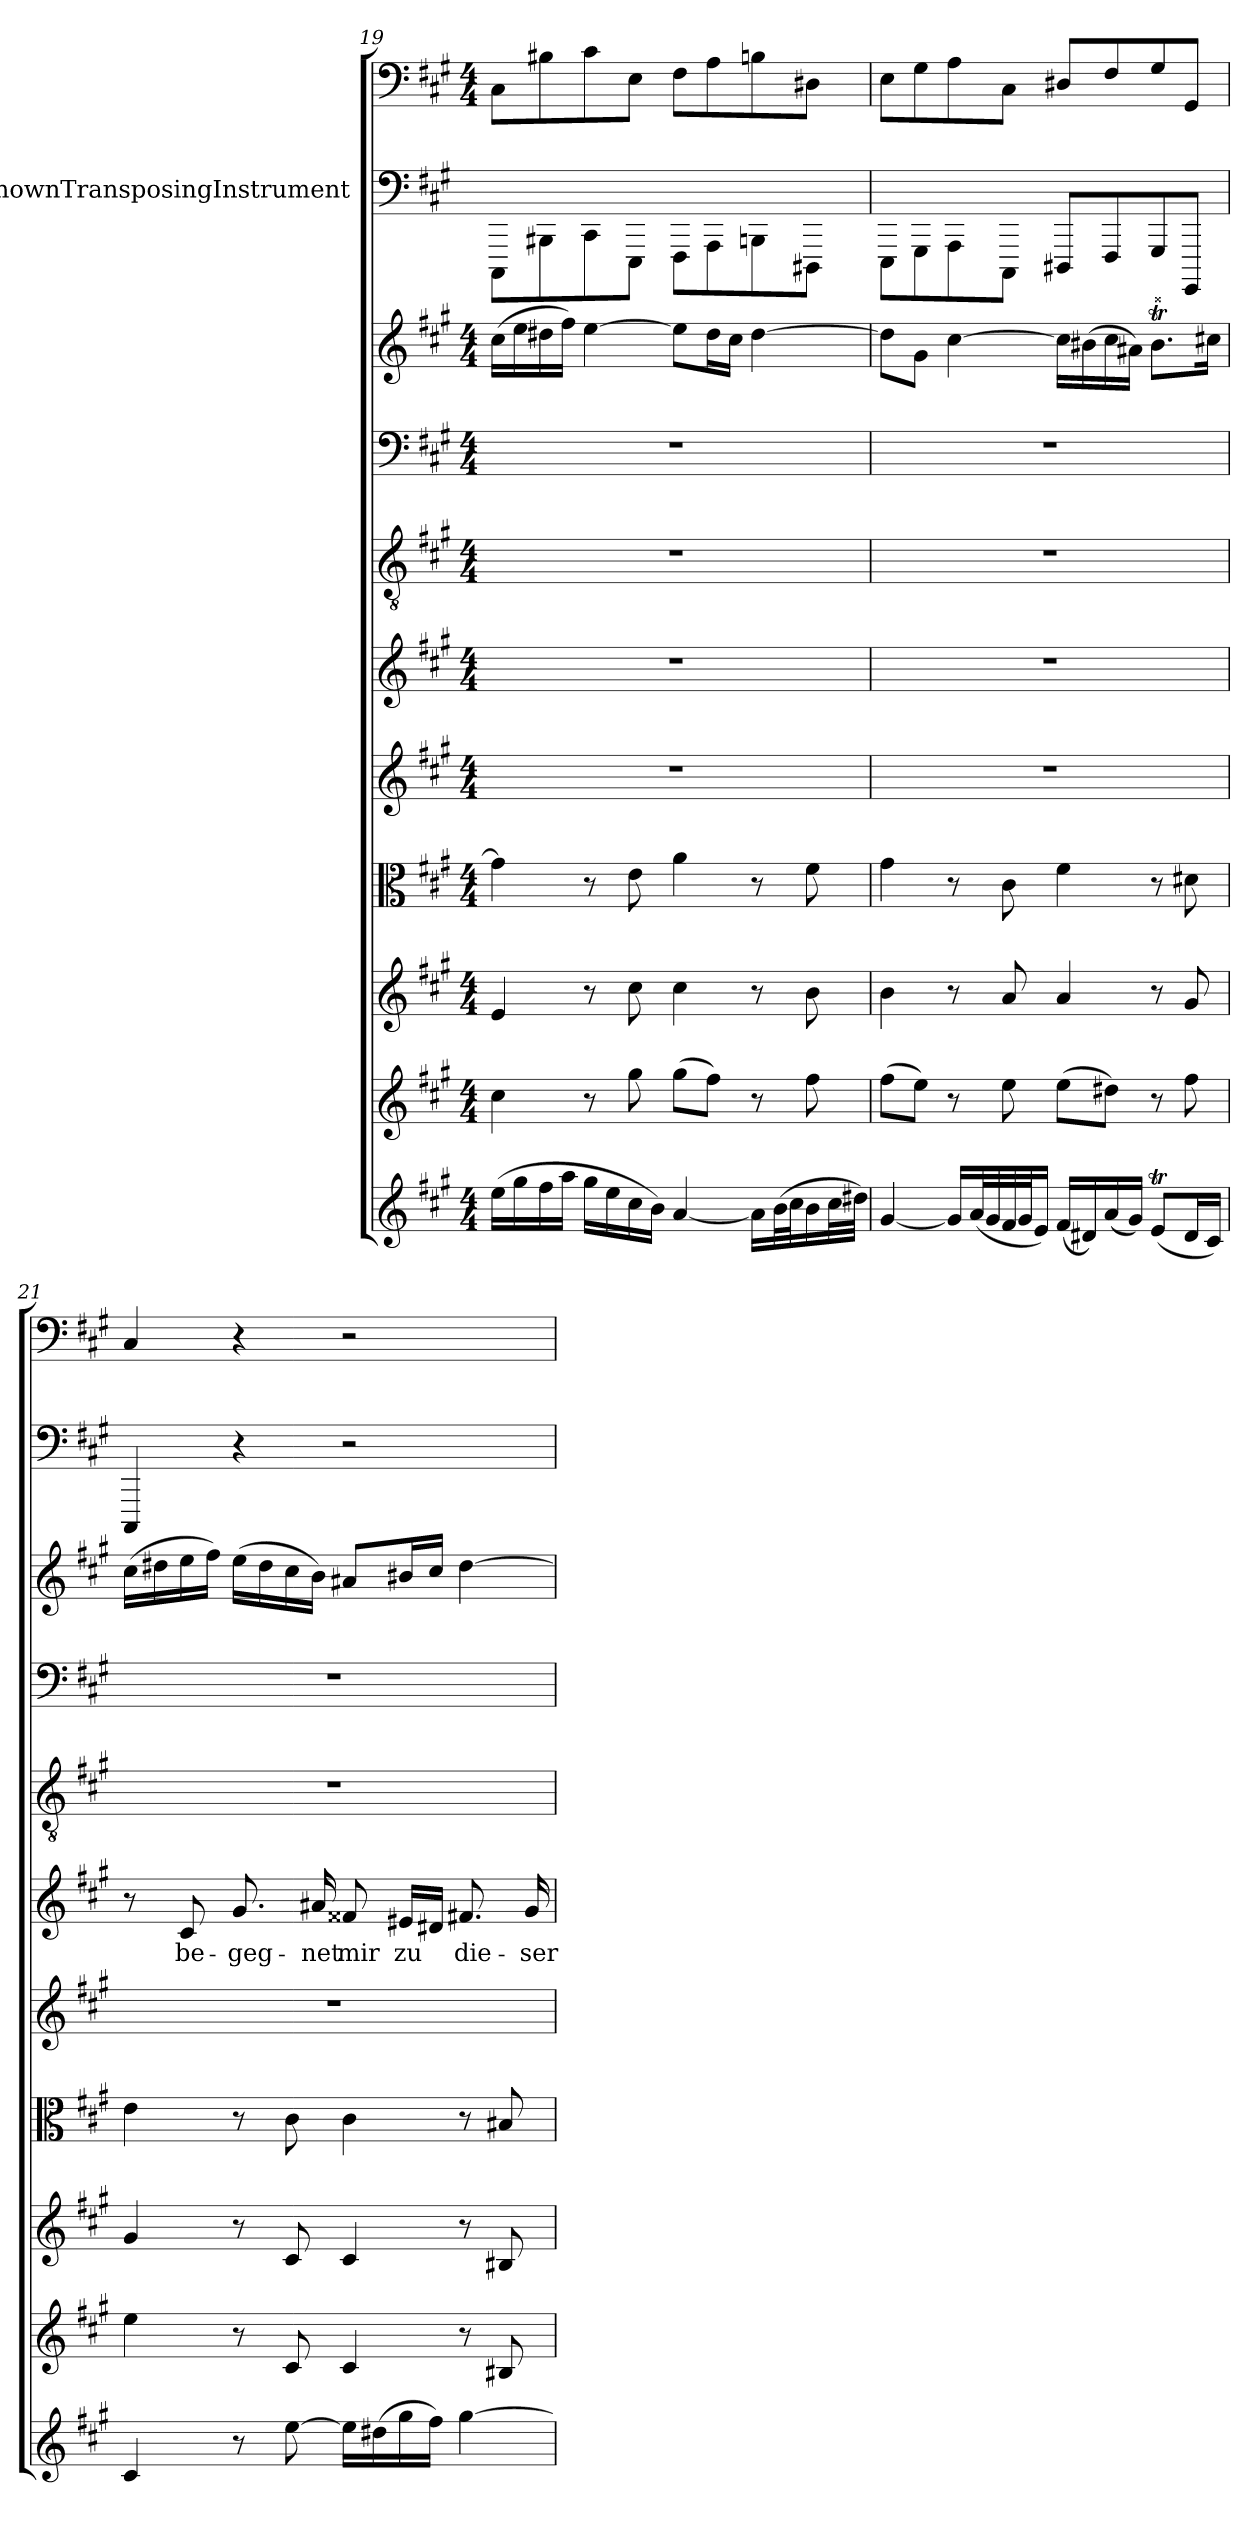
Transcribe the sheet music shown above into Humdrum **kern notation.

**kern	**kern	**kern	**kern	**kern	**kern	**text	**kern	**kern	**kern	**kern	**kern
*part11	*part10	*part9	*part8	*part7	*part6	*part6	*part5	*part4	*part3	*part2	*part1
*staff11	*staff10	*staff9	*staff8	*staff7	*staff6	*staff6	*staff5	*staff4	*staff3	*staff2	*staff1
*	*	*	*	*	*	*	*	*	*	*I"UnknownTransposingInstrument	*
*clefG2	*clefG2	*clefG2	*clefC3	*clefG2	*clefG2	*	*clefGv2	*clefF4	*clefG2	*clefF4	*clefF4
*	*	*	*	*	*	*	*	*	*	*ITrd-7c-12	*
*k[f#c#g#]	*k[f#c#g#]	*k[f#c#g#]	*k[f#c#g#]	*k[f#c#g#]	*k[f#c#g#]	*	*k[f#c#g#]	*k[f#c#g#]	*k[f#c#g#]	*k[f#c#g#]	*k[f#c#g#]
*A:	*A:	*A:	*A:	*A:	*A:	*	*A:	*A:	*A:	*	*A:
*M4/4	*M4/4	*M4/4	*M4/4	*M4/4	*M4/4	*	*M4/4	*M4/4	*M4/4	*	*M4/4
=19	=19	=19	=19	=19	=19	=19	=19	=19	=19	=19	=19
(16ee\LL	4cc#\	4e/	4g#\]	1r	1r	.	1r	1r	(16cc#\LL	8CC#\L	8C#\L
16gg#\	.	.	.	.	.	.	.	.	16ee\	.	.
16ff#\	.	.	.	.	.	.	.	.	16dd#X\	8BB#X\	8B#X\
16aa\JJ	.	.	.	.	.	.	.	.	16ff#\JJ)	.	.
16gg#\LL	8r	8r	8r	.	.	.	.	.	[4ee\	8C#\	8c#\
16ee\	.	.	.	.	.	.	.	.	.	.	.
16cc#\	8gg#\	8cc#\	8e\	.	.	.	.	.	.	8EE\J	8E\J
16b\JJ)	.	.	.	.	.	.	.	.	.	.	.
[4a/	(8gg#\L	4cc#\	4a\	.	.	.	.	.	8ee\L]	8FF#\L	8F#\L
.	8ff#\J)	.	.	.	.	.	.	.	16dd#\L	8AA\	8A\
.	.	.	.	.	.	.	.	.	16cc#\JJ	.	.
16a\LL]	8r	8r	8r	.	.	.	.	.	[4dd#\	8BBn\	8Bn\
(32b\L	.	.	.	.	.	.	.	.	.	.	.
32cc#\J	.	.	.	.	.	.	.	.	.	.	.
16b\	8ff#\	8b\	8f#\	.	.	.	.	.	.	8DD#X\J	8D#X\J
32cc#\L	.	.	.	.	.	.	.	.	.	.	.
32dd#X\JJJ)	.	.	.	.	.	.	.	.	.	.	.
=20	=20	=20	=20	=20	=20	=20	=20	=20	=20	=20	=20
[4g#/	(8ff#\L	4b\	4g#\	1r	1r	.	1r	1r	8dd#\L]	8EE\L	8E\L
.	8ee\J)	.	.	.	.	.	.	.	8g#\J	8GG#\	8G#\
16g#/LL]	8r	8r	8r	.	.	.	.	.	[4cc#\	8AA\	8A\
(32a/L	.	.	.	.	.	.	.	.	.	.	.
32g#/	.	.	.	.	.	.	.	.	.	.	.
32f#/	8ee\	8a/	8c#\	.	.	.	.	.	.	8CC#\J	8C#\J
32g#/J	.	.	.	.	.	.	.	.	.	.	.
16e/JJ)	.	.	.	.	.	.	.	.	.	.	.
(16f#/LL	(8ee\L	4a/	4f#\	.	.	.	.	.	16cc#\LL]	8DD#X/L	8D#X/L
16d#X/)	.	.	.	.	.	.	.	.	(16b#X\	.	.
(16a/	8dd#X\J)	.	.	.	.	.	.	.	16cc#\	8FF#/	8F#/
16g#/JJ)	.	.	.	.	.	.	.	.	16a#X\JJ)	.	.
!	!	!	!	!	!	!	!	!	!LO:TR:acc=##	!	!
(8eT/L	8r	8r	8r	.	.	.	.	.	8.b#T\L	8GG#/	8G#/
16d#/L	8ff#\	8g#/	8d#X\	.	.	.	.	.	.	8GGG#/J	8GG#/J
16c#/JJ)	.	.	.	.	.	.	.	.	16cc#X\Jk	.	.
=21	=21	=21	=21	=21	=21	=21	=21	=21	=21	=21	=21
4c#/	4ee\	4g#/	4e\	1r	8r	.	1r	1r	(16cc#\LL	4CC#/	4C#/
.	.	.	.	.	.	.	.	.	16dd#X\	.	.
.	.	.	.	.	8c#/	be-	.	.	16ee\	.	.
.	.	.	.	.	.	.	.	.	16ff#\JJ)	.	.
8r	8r	8r	8r	.	8.g#/	-geg-	.	.	(16ee\LL	4r	4r
.	.	.	.	.	.	.	.	.	16dd#\	.	.
[8ee\	8c#/	8c#/	8c#\	.	.	.	.	.	16cc#\	.	.
.	.	.	.	.	16a#X/	-net	.	.	16b\JJ)	.	.
16ee\LL]	4c#/	4c#/	4c#\	.	8f##X/	mir	.	.	8a#X/L	2r	2r
(16dd#X\	.	.	.	.	.	.	.	.	.	.	.
16gg#\	.	.	.	.	16e#X/LL	zu	.	.	16b#X/L	.	.
16ff#\JJ)	.	.	.	.	16d#X/JJ	.	.	.	16cc#/JJ	.	.
[4gg#\	8r	8r	8r	.	8.f#X/	die-	.	.	[4dd#\	.	.
.	8B#X/	8B#X/	8B#X/	.	.	.	.	.	.	.	.
.	.	.	.	.	16g#/	-ser	.	.	.	.	.
=	=	=	=	=	=	=	=	=	=	=	=
*-	*-	*-	*-	*-	*-	*-	*-	*-	*-	*-	*-
